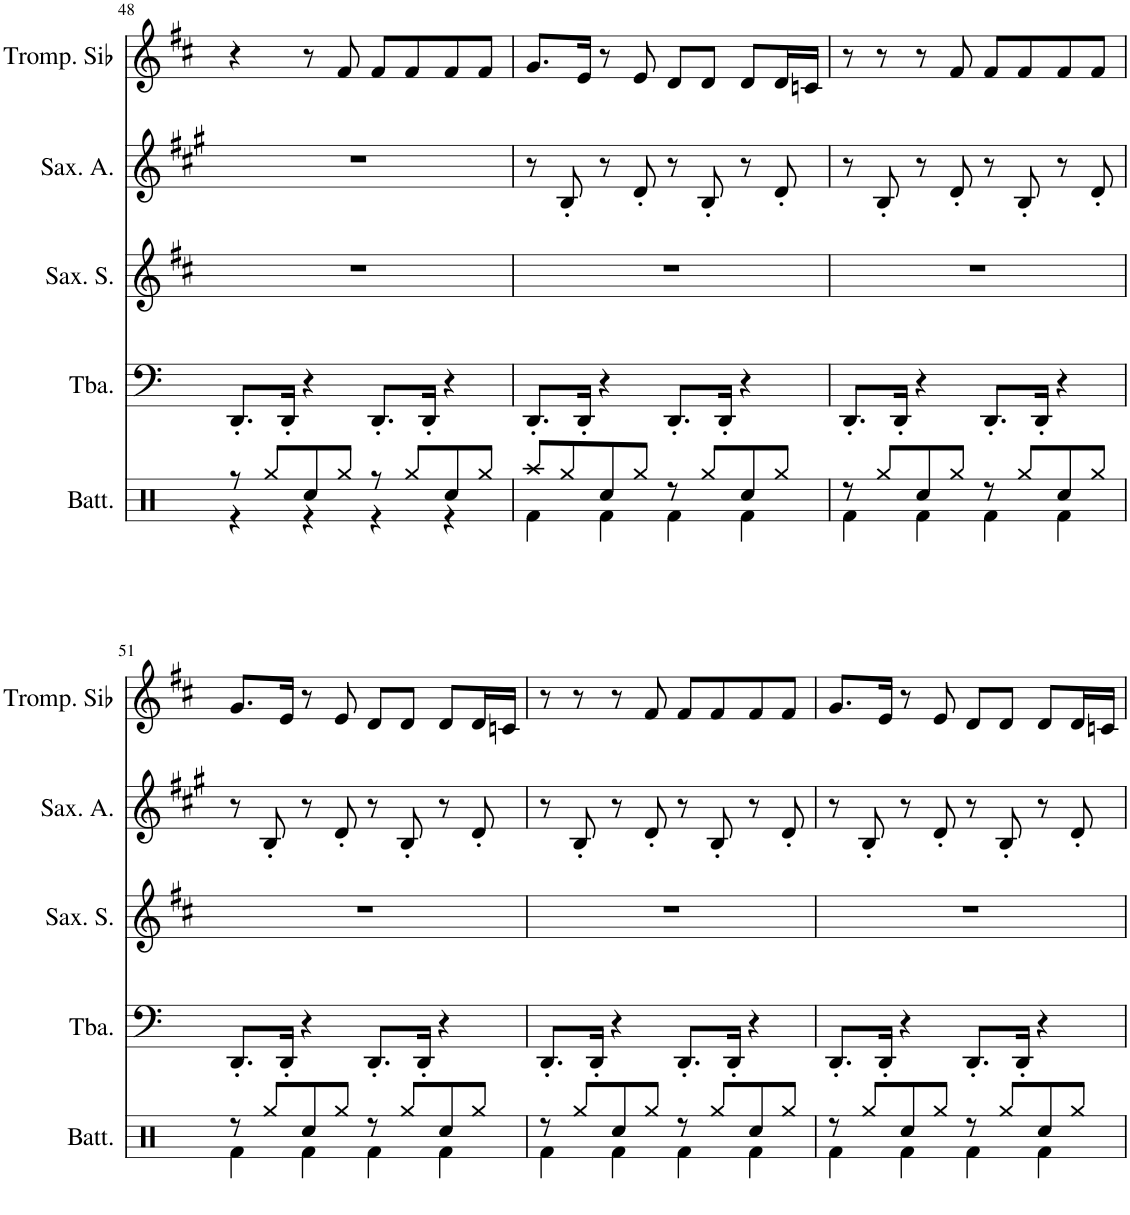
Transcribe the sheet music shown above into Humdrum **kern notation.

**kern	**kern	**kern	**kern	**kern
*part5	*part4	*part3	*part2	*part1
*staff5	*staff4	*staff3	*staff2	*staff1
*I"Batterie	*I"Tuba	*I"Saxophone Soprano	*I"Saxophone Alto	*I"Trompette en Sib
*I'Batt.	*I'Tba.	*I'Sax. S.	*I'Sax. A.	*I'Tromp. Sib
!!LO:PB:g=z
*clefX	*clefF4	*clefG2	*clefG2	*clefG2
*	*	*Trd1c2	*Trd5c9	*Trd1c2
*k[]	*k[]	*k[f#c#]	*k[f#c#g#]	*k[f#c#]
*M4/4	*M4/4	*M4/4	*M4/4	*M4/4
=48	=48	=48	=48	=48
*^	*	*	*	*
8r	4r	8.DD'/L	1r	1r	4r
8Rgg/L	.	.	.	.	.
.	.	16DD'/Jk	.	.	.
8Rcc/	4r	4r	.	.	8r
8Rgg/J	.	.	.	.	8f#/
8r	4r	8.DD'/L	.	.	8f#/L
8Rgg/L	.	.	.	.	8f#/
.	.	16DD'/Jk	.	.	.
8Rcc/	4r	4r	.	.	8f#/
8Rgg/J	.	.	.	.	8f#/J
=49	=49	=49	=49	=49	=49
8Raa/L	4Rf\	8.DD'/L	1r	8r	8.g/L
8Rgg/	.	.	.	8B'/	.
.	.	16DD'/Jk	.	.	16e/Jk
8Rcc/	4Rf\	4r	.	8r	8r
8Rgg/J	.	.	.	8d'/	8e/
8r	4Rf\	8.DD'/L	.	8r	8d/L
8Rgg/L	.	.	.	8B'/	8d/J
.	.	16DD'/Jk	.	.	.
8Rcc/	4Rf\	4r	.	8r	8d/L
8Rgg/J	.	.	.	8d'/	16d/L
.	.	.	.	.	16cn/JJ
=50	=50	=50	=50	=50	=50
8r	4Rf\	8.DD'/L	1r	8r	8r
8Rgg/L	.	.	.	8B'/	8r
.	.	16DD'/Jk	.	.	.
8Rcc/	4Rf\	4r	.	8r	8r
8Rgg/J	.	.	.	8d'/	8f#/
8r	4Rf\	8.DD'/L	.	8r	8f#/L
8Rgg/L	.	.	.	8B'/	8f#/
.	.	16DD'/Jk	.	.	.
8Rcc/	4Rf\	4r	.	8r	8f#/
8Rgg/J	.	.	.	8d'/	8f#/J
!!LO:LB:g=z
=51	=51	=51	=51	=51	=51
8r	4Rf\	8.DD'/L	1r	8r	8.g/L
8Rgg/L	.	.	.	8B'/	.
.	.	16DD'/Jk	.	.	16e/Jk
8Rcc/	4Rf\	4r	.	8r	8r
8Rgg/J	.	.	.	8d'/	8e/
8r	4Rf\	8.DD'/L	.	8r	8d/L
8Rgg/L	.	.	.	8B'/	8d/J
.	.	16DD'/Jk	.	.	.
8Rcc/	4Rf\	4r	.	8r	8d/L
8Rgg/J	.	.	.	8d'/	16d/L
.	.	.	.	.	16cn/JJ
=52	=52	=52	=52	=52	=52
8r	4Rf\	8.DD'/L	1r	8r	8r
8Rgg/L	.	.	.	8B'/	8r
.	.	16DD'/Jk	.	.	.
8Rcc/	4Rf\	4r	.	8r	8r
8Rgg/J	.	.	.	8d'/	8f#/
8r	4Rf\	8.DD'/L	.	8r	8f#/L
8Rgg/L	.	.	.	8B'/	8f#/
.	.	16DD'/Jk	.	.	.
8Rcc/	4Rf\	4r	.	8r	8f#/
8Rgg/J	.	.	.	8d'/	8f#/J
=53	=53	=53	=53	=53	=53
8r	4Rf\	8.DD'/L	1r	8r	8.g/L
8Rgg/L	.	.	.	8B'/	.
.	.	16DD'/Jk	.	.	16e/Jk
8Rcc/	4Rf\	4r	.	8r	8r
8Rgg/J	.	.	.	8d'/	8e/
8r	4Rf\	8.DD'/L	.	8r	8d/L
8Rgg/L	.	.	.	8B'/	8d/J
.	.	16DD'/Jk	.	.	.
8Rcc/	4Rf\	4r	.	8r	8d/L
8Rgg/J	.	.	.	8d'/	16d/L
.	.	.	.	.	16cn/JJ
*v	*v	*	*	*	*
=	=	=	=	=
*-	*-	*-	*-	*-
